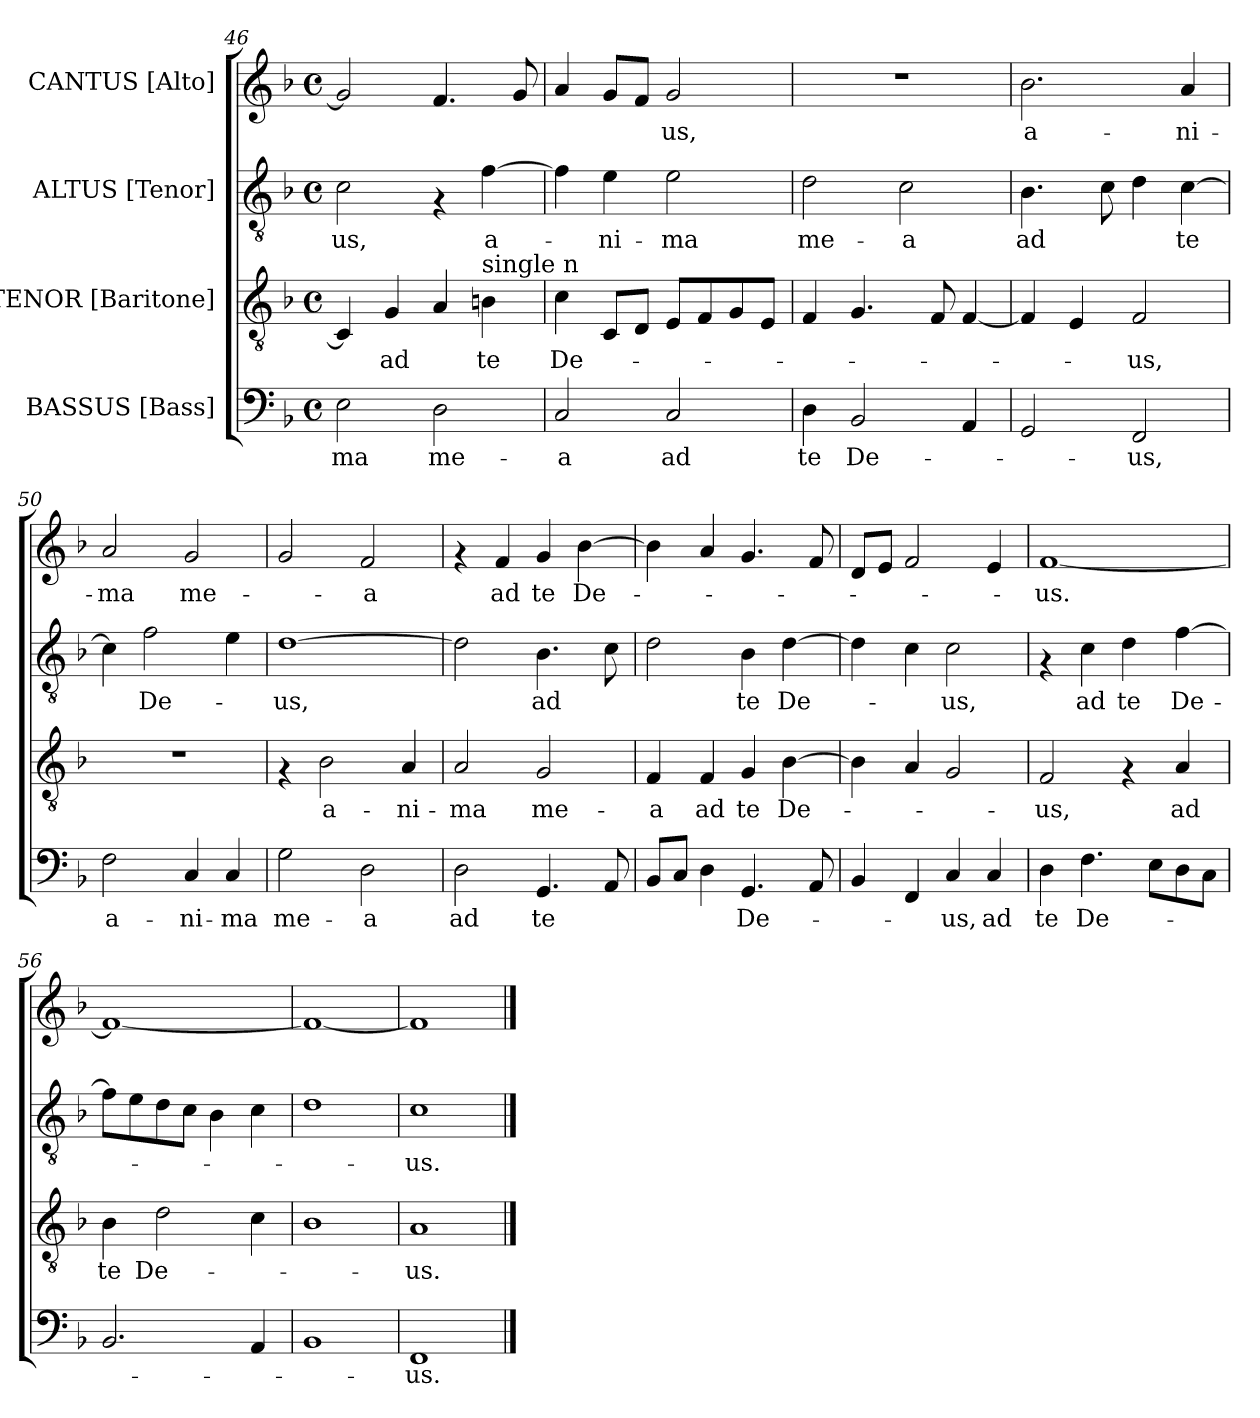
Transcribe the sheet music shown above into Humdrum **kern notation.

**kern	**text	**kern	**text	**kern	**text	**kern	**text
*part4	*part4	*part3	*part3	*part2	*part2	*part1	*part1
*staff4	*staff4	*staff3	*staff3	*staff2	*staff2	*staff1	*staff1
*I"BASSUS [Bass]	*	*I"TENOR [Baritone]	*	*I"ALTUS [Tenor]	*	*I"CANTUS [Alto]	*
*clefF4	*	*clefGv2	*	*clefGv2	*	*clefG2	*
*k[b-]	*	*k[b-]	*	*k[b-]	*	*k[b-]	*
*F:	*	*F:	*	*F:	*	*F:	*
*M4/4	*	*M4/4	*	*M4/4	*	*M4/4	*
*met(c)	*	*met(c)	*	*met(c)	*	*met(c)	*
=46	=46	=46	=46	=46	=46	=46	=46
!	!LO:LY:b	!	!	!	!LO:LY:b	!	!
2E\	-ma	4C/]	.	2c\	-us,	2g/]	.
!	!	!	!LO:LY:b	!	!	!	!
.	.	4G/	ad	.	.	.	.
!	!LO:LY:b	!	!	!	!	!	!
2D\	me-	4A/	.	4rF	.	4.f/	.
!	!	!LO:TX:a:t=single n	!	!	!	!	!
!	!	!	!LO:LY:b	!	!LO:LY:b	!	!
.	.	4B\	te	[>4f\	a-	.	.
.	.	.	.	.	.	8g/	.
=47	=47	=47	=47	=47	=47	=47	=47
!	!LO:LY:b	!	!LO:LY:b	!	!	!	!
2C/	-a	4c\	De-	4f\]	.	4a/	.
!	!	!	!	!	!LO:LY:b	!	!
.	.	8C/L	.	4e\	-ni-	8g/L	.
.	.	8D/J	.	.	.	8f/J	.
!	!LO:LY:b	!	!	!	!LO:LY:b	!	!LO:LY:b
2C/	ad	8E/L	.	2e\	-ma	2g/	-us,
.	.	8F/	.	.	.	.	.
.	.	8G/	.	.	.	.	.
.	.	8E/J	.	.	.	.	.
=48	=48	=48	=48	=48	=48	=48	=48
!	!LO:LY:b	!	!	!	!LO:LY:b	!	!
4D\	te	4F/	.	2d\	me-	1r	.
!	!LO:LY:b	!	!	!	!	!	!
2BB-/	De-	4.G/	.	.	.	.	.
!	!	!	!	!	!LO:LY:b	!	!
.	.	.	.	2c\	-a	.	.
.	.	8F/	.	.	.	.	.
4AA/	.	[<4F/	.	.	.	.	.
=49	=49	=49	=49	=49	=49	=49	=49
!	!	!	!	!	!LO:LY:b	!	!LO:LY:b
2GG/	.	4F/]	.	4.B-\	ad	2.b-\	a-
.	.	4E/	.	.	.	.	.
.	.	.	.	8c\	.	.	.
!	!LO:LY:b	!	!LO:LY:b	!	!	!	!
2FF/	-us,	2F/	-us,	4d\	.	.	.
!	!	!	!	!	!LO:LY:b	!	!LO:LY:b
.	.	.	.	[>4c\	te	4a/	-ni-
=50	=50	=50	=50	=50	=50	=50	=50
!	!LO:LY:b	!	!	!	!	!	!LO:LY:b
2F\	a-	1r	.	4c\]	.	2a/	-ma
!	!	!	!	!	!LO:LY:b	!	!
.	.	.	.	2f\	De-	.	.
!	!LO:LY:b	!	!	!	!	!	!LO:LY:b
4C/	-ni-	.	.	.	.	2g/	me-
!	!LO:LY:b	!	!	!	!	!	!
4C/	-ma	.	.	4e\	.	.	.
!!LO:PB:g=z
=51	=51	=51	=51	=51	=51	=51	=51
!	!LO:LY:b	!	!	!	!LO:LY:b	!	!
2G\	me-	4rF	.	[>1d	-us,	2g/	.
!	!	!	!LO:LY:b	!	!	!	!
.	.	2B-\	a-	.	.	.	.
!	!LO:LY:b	!	!	!	!	!	!LO:LY:b
2D\	-a	.	.	.	.	2f/	-a
!	!	!	!LO:LY:b	!	!	!	!
.	.	4A/	-ni-	.	.	.	.
=52	=52	=52	=52	=52	=52	=52	=52
!	!LO:LY:b	!	!LO:LY:b	!	!	!	!
2D\	ad	2A/	-ma	2d\]	.	4rf	.
!	!	!	!	!	!	!	!LO:LY:b
.	.	.	.	.	.	4f/	ad
!	!LO:LY:b	!	!LO:LY:b	!	!LO:LY:b	!	!LO:LY:b
4.GG/	te	2G/	me-	4.B-\	ad	4g/	te
!	!	!	!	!	!	!	!LO:LY:b
.	.	.	.	.	.	[>4b-\	De-
8AA/	.	.	.	8c\	.	.	.
=53	=53	=53	=53	=53	=53	=53	=53
!	!	!	!LO:LY:b	!	!	!	!
8BB-/L	.	4F/	-a	2d\	.	4b-\]	.
8C/J	.	.	.	.	.	.	.
!	!	!	!LO:LY:b	!	!	!	!
4D\	.	4F/	ad	.	.	4a/	.
!	!LO:LY:b	!	!LO:LY:b	!	!LO:LY:b	!	!
4.GG/	De-	4G/	te	4B-\	te	4.g/	.
!	!	!	!LO:LY:b	!	!LO:LY:b	!	!
.	.	[>4B-\	De-	[>4d\	De-	.	.
8AA/	.	.	.	.	.	8f/	.
=54	=54	=54	=54	=54	=54	=54	=54
4BB-/	.	4B-\]	.	4d\]	.	8d/L	.
.	.	.	.	.	.	8e/J	.
4FF/	.	4A/	.	4c\	.	2f/	.
!	!LO:LY:b	!	!	!	!LO:LY:b	!	!
4C/	-us,	2G/	.	2c\	-us,	.	.
!	!LO:LY:b	!	!	!	!	!	!
4C/	ad	.	.	.	.	4e/	.
!!LO:PB:g=z
=55	=55	=55	=55	=55	=55	=55	=55
!	!LO:LY:b	!	!LO:LY:b	!	!	!	!LO:LY:b
4D\	te	2F/	-us,	4rF	.	[<1f	-us.
!	!LO:LY:b	!	!	!	!LO:LY:b	!	!
4.F\	De-	.	.	4c\	ad	.	.
!	!	!	!	!	!LO:LY:b	!	!
.	.	4rF	.	4d\	te	.	.
8E\L	.	.	.	.	.	.	.
!	!	!	!LO:LY:b	!	!LO:LY:b	!	!
8D\	.	4A/	ad	[>4f\	De-	.	.
8C\J	.	.	.	.	.	.	.
=56	=56	=56	=56	=56	=56	=56	=56
!	!	!	!LO:LY:b	!	!	!	!
2.BB-/	.	4B-\	te	8f\L]	.	1f_	.
.	.	.	.	8e\	.	.	.
!	!	!	!LO:LY:b	!	!	!	!
.	.	2d\	De-	8d\	.	.	.
.	.	.	.	8c\J	.	.	.
.	.	.	.	4B-\	.	.	.
4AA/	.	4c\	.	4c\	.	.	.
=57	=57	=57	=57	=57	=57	=57	=57
1BB-	.	1B-	.	1d	.	1f_	.
=58	=58	=58	=58	=58	=58	=58	=58
!	!LO:LY:b	!	!LO:LY:b	!	!LO:LY:b	!	!
1FF	-us.	1A	-us.	1c	-us.	1f]	.
==	==	==	==	==	==	==	==
*-	*-	*-	*-	*-	*-	*-	*-
